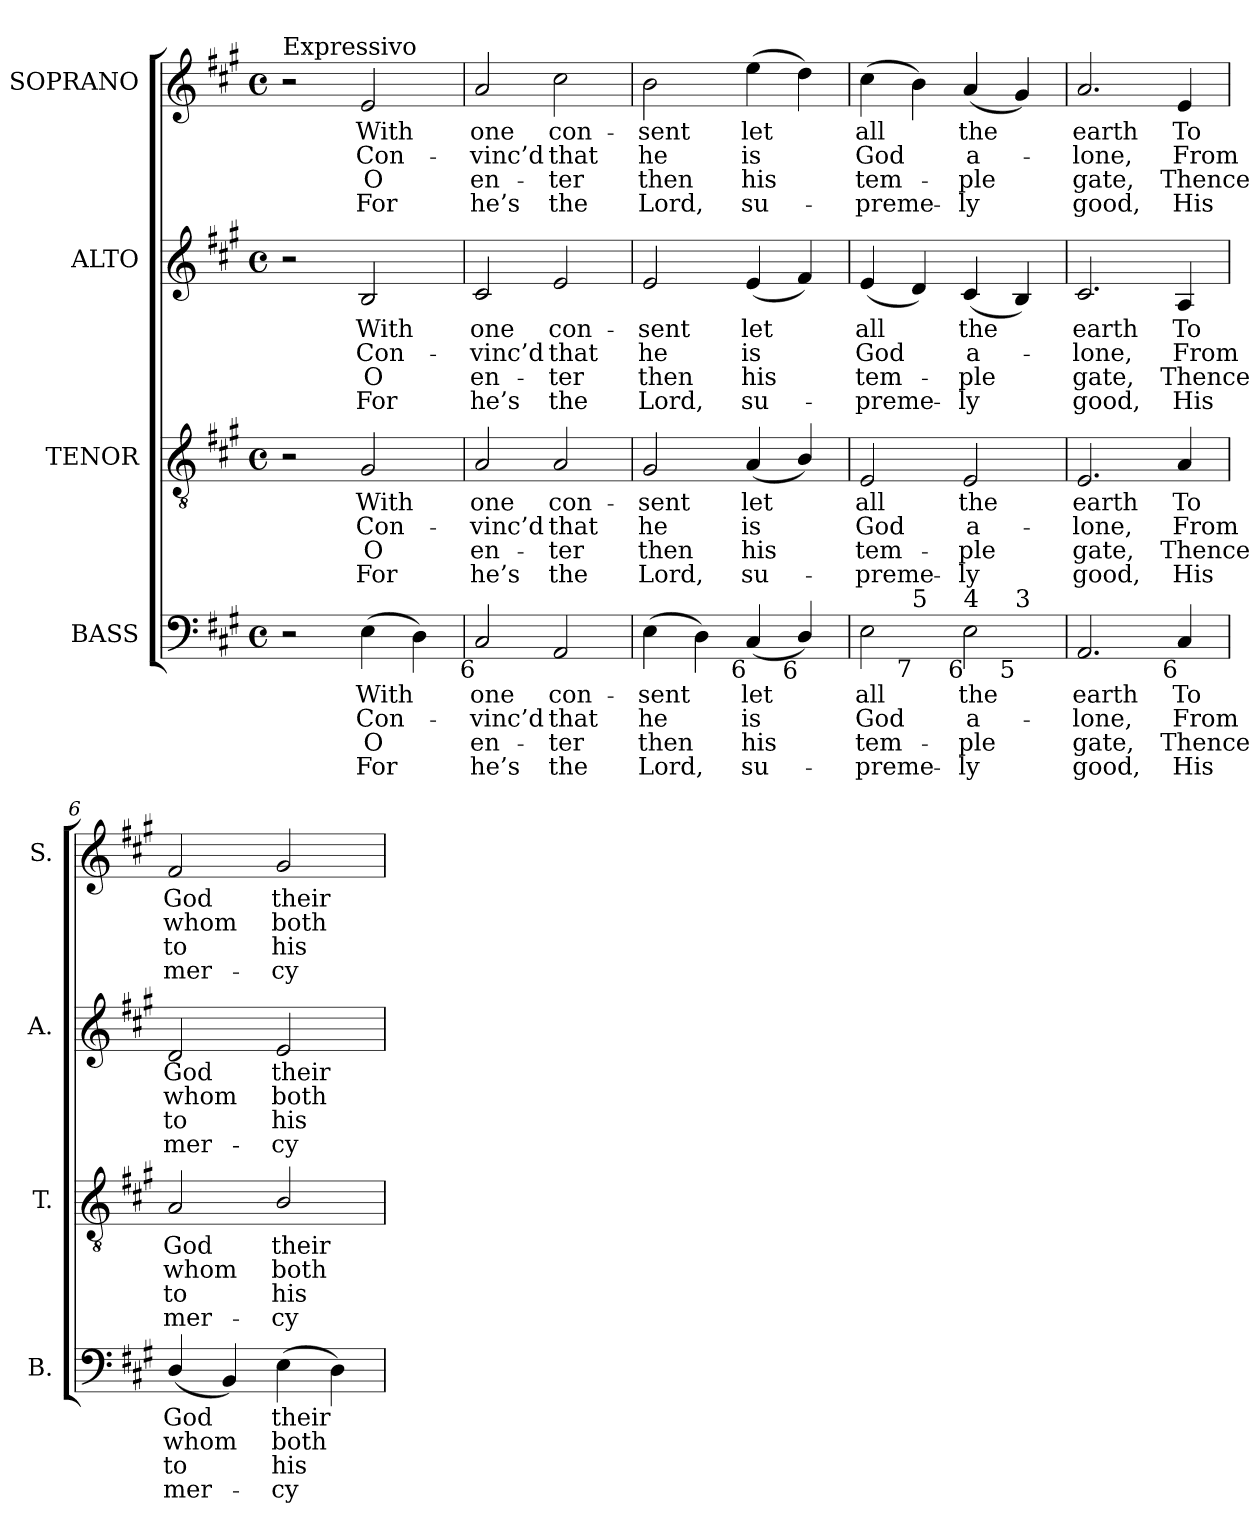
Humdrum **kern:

**kern	**text	**text	**text	**text	**kern	**text	**text	**text	**text	**kern	**text	**text	**text	**text	**kern	**text	**text	**text	**text
*part4	*part4	*part4	*part4	*part4	*part3	*part3	*part3	*part3	*part3	*part2	*part2	*part2	*part2	*part2	*part1	*part1	*part1	*part1	*part1
*staff4	*staff4	*staff4	*staff4	*staff4	*staff3	*staff3	*staff3	*staff3	*staff3	*staff2	*staff2	*staff2	*staff2	*staff2	*staff1	*staff1	*staff1	*staff1	*staff1
*I"BASS	*	*	*	*	*I"TENOR	*	*	*	*	*I"ALTO	*	*	*	*	*I"SOPRANO	*	*	*	*
*I'B.	*	*	*	*	*I'T.	*	*	*	*	*I'A.	*	*	*	*	*I'S.	*	*	*	*
!!LO:PB:g=z
*clefF4	*	*	*	*	*clefGv2	*	*	*	*	*clefG2	*	*	*	*	*clefG2	*	*	*	*
*	*	*	*	*	*ITrd7c12	*	*	*	*	*	*	*	*	*	*	*	*	*	*
*k[f#c#g#]	*	*	*	*	*k[f#c#g#]	*	*	*	*	*k[f#c#g#]	*	*	*	*	*k[f#c#g#]	*	*	*	*
*A:	*	*	*	*	*A:	*	*	*	*	*A:	*	*	*	*	*A:	*	*	*	*
*M4/4	*	*	*	*	*M4/4	*	*	*	*	*M4/4	*	*	*	*	*M4/4	*	*	*	*
*met(c)	*	*	*	*	*met(c)	*	*	*	*	*met(c)	*	*	*	*	*met(c)	*	*	*	*
=1	=1	=1	=1	=1	=1	=1	=1	=1	=1	=1	=1	=1	=1	=1	=1	=1	=1	=1	=1
!	!	!	!	!	!	!	!	!	!	!	!	!	!	!	!LO:TX:a:t=Expressivo	!	!	!	!
2r	.	.	.	.	2r	.	.	.	.	2r	.	.	.	.	2r	.	.	.	.
!	!LO:LY:b:color=#000000	!LO:LY:b:color=#000000	!LO:LY:b:color=#000000	!LO:LY:b:color=#000000	!	!	!	!	!	!	!	!	!	!	!	!	!	!	!
!	!	!	!	!	!	!LO:LY:b:color=#000000	!LO:LY:b:color=#000000	!LO:LY:b:color=#000000	!LO:LY:b:color=#000000	!	!	!	!	!	!	!	!	!	!
!	!	!	!	!	!	!	!	!	!	!	!LO:LY:b:color=#000000	!LO:LY:b:color=#000000	!LO:LY:b:color=#000000	!LO:LY:b:color=#000000	!	!	!	!	!
!	!	!	!	!	!	!	!	!	!	!	!	!	!	!	!	!LO:LY:b:color=#000000	!LO:LY:b:color=#000000	!LO:LY:b:color=#000000	!LO:LY:b:color=#000000
(4Ei\	With	Con-	O	For	2GG#i/	With	Con-	O	For	2Bi/	With	Con-	O	For	2ei/	With	Con-	O	For
4Di\)	.	.	.	.	.	.	.	.	.	.	.	.	.	.	.	.	.	.	.
=2	=2	=2	=2	=2	=2	=2	=2	=2	=2	=2	=2	=2	=2	=2	=2	=2	=2	=2	=2
!	!LO:LY:b:color=#000000	!LO:LY:b:color=#000000	!LO:LY:b:color=#000000	!LO:LY:b:color=#000000	!	!	!	!	!	!	!	!	!	!	!	!	!	!	!
!	!	!	!	!	!	!LO:LY:b:color=#000000	!LO:LY:b:color=#000000	!LO:LY:b:color=#000000	!LO:LY:b:color=#000000	!	!	!	!	!	!	!	!	!	!
!	!	!	!	!	!	!	!	!	!	!	!LO:LY:b:color=#000000	!LO:LY:b:color=#000000	!LO:LY:b:color=#000000	!LO:LY:b:color=#000000	!	!	!	!	!
!LO:TX:b:rj:t=6	!	!	!	!	!	!	!	!	!	!	!	!	!	!	!	!	!	!	!
!	!	!	!	!	!	!	!	!	!	!	!	!	!	!	!	!LO:LY:b:color=#000000	!LO:LY:b:color=#000000	!LO:LY:b:color=#000000	!LO:LY:b:color=#000000
2C#i/	one	-vinc’d	en-	-he’s	2AAi/	one	-vinc’d	en-	-he’s	2c#i/	one	-vinc’d	en-	-he’s	2ai/	one	-vinc’d	en-	-he’s
!	!LO:LY:b:color=#000000	!LO:LY:b:color=#000000	!LO:LY:b:color=#000000	!LO:LY:b:color=#000000	!	!	!	!	!	!	!	!	!	!	!	!	!	!	!
!	!	!	!	!	!	!LO:LY:b:color=#000000	!LO:LY:b:color=#000000	!LO:LY:b:color=#000000	!LO:LY:b:color=#000000	!	!	!	!	!	!	!	!	!	!
!	!	!	!	!	!	!	!	!	!	!	!LO:LY:b:color=#000000	!LO:LY:b:color=#000000	!LO:LY:b:color=#000000	!LO:LY:b:color=#000000	!	!	!	!	!
!	!	!	!	!	!	!	!	!	!	!	!	!	!	!	!	!LO:LY:b:color=#000000	!LO:LY:b:color=#000000	!LO:LY:b:color=#000000	!LO:LY:b:color=#000000
2AAi/	con-	that	ter	the	2AAi/	con-	that	ter	the	2ei/	con-	that	ter	the	2cc#i\	con-	that	ter	the
=3	=3	=3	=3	=3	=3	=3	=3	=3	=3	=3	=3	=3	=3	=3	=3	=3	=3	=3	=3
!	!LO:LY:b:color=#000000	!LO:LY:b:color=#000000	!LO:LY:b:color=#000000	!LO:LY:b:color=#000000	!	!	!	!	!	!	!	!	!	!	!	!	!	!	!
!	!	!	!	!	!	!LO:LY:b:color=#000000	!LO:LY:b:color=#000000	!LO:LY:b:color=#000000	!LO:LY:b:color=#000000	!	!	!	!	!	!	!	!	!	!
!	!	!	!	!	!	!	!	!	!	!	!LO:LY:b:color=#000000	!LO:LY:b:color=#000000	!LO:LY:b:color=#000000	!LO:LY:b:color=#000000	!	!	!	!	!
!	!	!	!	!	!	!	!	!	!	!	!	!	!	!	!	!LO:LY:b:color=#000000	!LO:LY:b:color=#000000	!LO:LY:b:color=#000000	!LO:LY:b:color=#000000
(4Ei\	-sent	he	then	Lord,	2GG#i/	-sent	he	then	Lord,	2ei/	-sent	he	then	Lord,	2bi\	-sent	he	then	Lord,
4Di\)	.	.	.	.	.	.	.	.	.	.	.	.	.	.	.	.	.	.	.
!	!LO:LY:b:color=#000000	!LO:LY:b:color=#000000	!LO:LY:b:color=#000000	!LO:LY:b:color=#000000	!	!	!	!	!	!	!	!	!	!	!	!	!	!	!
!	!	!	!	!	!	!LO:LY:b:color=#000000	!LO:LY:b:color=#000000	!LO:LY:b:color=#000000	!LO:LY:b:color=#000000	!	!	!	!	!	!	!	!	!	!
!	!	!	!	!	!	!	!	!	!	!	!LO:LY:b:color=#000000	!LO:LY:b:color=#000000	!LO:LY:b:color=#000000	!LO:LY:b:color=#000000	!	!	!	!	!
!LO:TX:b:rj:t=6	!	!	!	!	!	!	!	!	!	!	!	!	!	!	!	!	!	!	!
!	!	!	!	!	!	!	!	!	!	!	!	!	!	!	!	!LO:LY:b:color=#000000	!LO:LY:b:color=#000000	!LO:LY:b:color=#000000	!LO:LY:b:color=#000000
(4C#i/	let	is	his	su-	(4AAi/	let	is	his	su-	(4ei/	let	is	his	su-	(4eei\	let	is	his	su-
!LO:TX:b:rj:t=6	!	!	!	!	!	!	!	!	!	!	!	!	!	!	!	!	!	!	!
4Di/)	.	.	.	.	4BBi/)	.	.	.	.	4f#i/)	.	.	.	.	4ddi\)	.	.	.	.
=4	=4	=4	=4	=4	=4	=4	=4	=4	=4	=4	=4	=4	=4	=4	=4	=4	=4	=4	=4
!	!LO:LY:b:color=#000000	!LO:LY:b:color=#000000	!LO:LY:b:color=#000000	!LO:LY:b:color=#000000	!	!	!	!	!	!	!	!	!	!	!	!	!	!	!
!	!	!	!	!	!	!LO:LY:b:color=#000000	!LO:LY:b:color=#000000	!LO:LY:b:color=#000000	!LO:LY:b:color=#000000	!	!	!	!	!	!	!	!	!	!
!	!	!	!	!	!	!	!	!	!	!	!LO:LY:b:color=#000000	!LO:LY:b:color=#000000	!LO:LY:b:color=#000000	!LO:LY:b:color=#000000	!	!	!	!	!
!LO:TX:b:rj:t=8	!	!	!	!	!	!	!	!	!	!	!	!	!	!	!	!	!	!	!
!LO:TX:t=6	!	!	!	!	!	!	!	!	!	!	!	!	!	!	!	!	!	!	!
!	!	!	!	!	!	!	!	!	!	!	!	!	!	!	!	!LO:LY:b:color=#000000	!LO:LY:b:color=#000000	!LO:LY:b:color=#000000	!LO:LY:b:color=#000000
*^	*	*	*	*	*	*	*	*	*	*	*	*	*	*	*	*	*	*	*
*	*^	*	*	*	*	*	*	*	*	*	*	*	*	*	*	*	*	*	*	*
2Ei\	4ryy	2.ryy	all	God	-tem-	-preme-	2EEi/	all	God	-tem-	-preme-	(4ei/	all	God	-tem-	-preme-	(4cc#i\	all	God	-tem-	-preme-
!	!LO:TX:b:rj:t=7	!	!	!	!	!	!	!	!	!	!	!	!	!	!	!	!	!	!	!	!
!	!LO:TX:t=5	!	!	!	!	!	!	!	!	!	!	!	!	!	!	!	!	!	!	!	!
.	2.ryy	.	.	.	.	.	.	.	.	.	.	4di/)	.	.	.	.	4bi\)	.	.	.	.
!	!	!	!LO:LY:b:color=#000000	!LO:LY:b:color=#000000	!LO:LY:b:color=#000000	!LO:LY:b:color=#000000	!	!	!	!	!	!	!	!	!	!	!	!	!	!	!
!	!	!	!	!	!	!	!	!LO:LY:b:color=#000000	!LO:LY:b:color=#000000	!LO:LY:b:color=#000000	!LO:LY:b:color=#000000	!	!	!	!	!	!	!	!	!	!
!	!	!	!	!	!	!	!	!	!	!	!	!	!LO:LY:b:color=#000000	!LO:LY:b:color=#000000	!LO:LY:b:color=#000000	!LO:LY:b:color=#000000	!	!	!	!	!
!LO:TX:b:rj:t=6	!	!	!	!	!	!	!	!	!	!	!	!	!	!	!	!	!	!	!	!	!
!LO:TX:t=4	!	!	!	!	!	!	!	!	!	!	!	!	!	!	!	!	!	!	!	!	!
!	!	!	!	!	!	!	!	!	!	!	!	!	!	!	!	!	!	!LO:LY:b:color=#000000	!LO:LY:b:color=#000000	!LO:LY:b:color=#000000	!LO:LY:b:color=#000000
2Ei\	.	.	the	a-	-ple	ly	2EEi/	the	a-	-ple	ly	(4c#i/	the	a-	-ple	ly	(4ai/	the	a-	-ple	ly
!	!	!LO:TX:b:rj:t=5	!	!	!	!	!	!	!	!	!	!	!	!	!	!	!	!	!	!	!
!	!	!LO:TX:t=3	!	!	!	!	!	!	!	!	!	!	!	!	!	!	!	!	!	!	!
.	.	4ryy	.	.	.	.	.	.	.	.	.	4Bi/)	.	.	.	.	4g#i/)	.	.	.	.
*v	*v	*v	*	*	*	*	*	*	*	*	*	*	*	*	*	*	*	*	*	*	*
=5	=5	=5	=5	=5	=5	=5	=5	=5	=5	=5	=5	=5	=5	=5	=5	=5	=5	=5	=5
*^	*	*	*	*	*	*	*	*	*	*	*	*	*	*	*	*	*	*	*
*	*^	*	*	*	*	*	*	*	*	*	*	*	*	*	*	*	*	*	*	*
!	!	!	!LO:LY:b:color=#000000	!LO:LY:b:color=#000000	!LO:LY:b:color=#000000	!LO:LY:b:color=#000000	!	!	!	!	!	!	!	!	!	!	!	!	!	!	!
*v	*v	*v	*	*	*	*	*	*	*	*	*	*	*	*	*	*	*	*	*	*	*
*^	*	*	*	*	*	*	*	*	*	*	*	*	*	*	*	*	*	*	*
*	*^	*	*	*	*	*	*	*	*	*	*	*	*	*	*	*	*	*	*	*
!	!	!	!	!	!	!	!	!LO:LY:b:color=#000000	!LO:LY:b:color=#000000	!LO:LY:b:color=#000000	!LO:LY:b:color=#000000	!	!	!	!	!	!	!	!	!	!
*v	*v	*v	*	*	*	*	*	*	*	*	*	*	*	*	*	*	*	*	*	*	*
*^	*	*	*	*	*	*	*	*	*	*	*	*	*	*	*	*	*	*	*
*	*^	*	*	*	*	*	*	*	*	*	*	*	*	*	*	*	*	*	*	*
!	!	!	!	!	!	!	!	!	!	!	!	!	!LO:LY:b:color=#000000	!LO:LY:b:color=#000000	!LO:LY:b:color=#000000	!LO:LY:b:color=#000000	!	!	!	!	!
*v	*v	*v	*	*	*	*	*	*	*	*	*	*	*	*	*	*	*	*	*	*	*
*^	*	*	*	*	*	*	*	*	*	*	*	*	*	*	*	*	*	*	*
*	*^	*	*	*	*	*	*	*	*	*	*	*	*	*	*	*	*	*	*	*
!	!	!	!	!	!	!	!	!	!	!	!	!	!	!	!	!	!	!LO:LY:b:color=#000000	!LO:LY:b:color=#000000	!LO:LY:b:color=#000000	!LO:LY:b:color=#000000
*v	*v	*v	*	*	*	*	*	*	*	*	*	*	*	*	*	*	*	*	*	*	*
2.AAi/	earth	-lone,	gate,	good,	2.EEi/	earth	-lone,	gate,	good,	2.c#i/	earth	-lone,	gate,	good,	2.ai/	earth	-lone,	gate,	good,
!	!LO:LY:b:color=#000000	!LO:LY:b:color=#000000	!LO:LY:b:color=#000000	!LO:LY:b:color=#000000	!	!	!	!	!	!	!	!	!	!	!	!	!	!	!
!	!	!	!	!	!	!LO:LY:b:color=#000000	!LO:LY:b:color=#000000	!LO:LY:b:color=#000000	!LO:LY:b:color=#000000	!	!	!	!	!	!	!	!	!	!
!	!	!	!	!	!	!	!	!	!	!	!LO:LY:b:color=#000000	!LO:LY:b:color=#000000	!LO:LY:b:color=#000000	!LO:LY:b:color=#000000	!	!	!	!	!
!LO:TX:b:rj:t=6	!	!	!	!	!	!	!	!	!	!	!	!	!	!	!	!	!	!	!
!	!	!	!	!	!	!	!	!	!	!	!	!	!	!	!	!LO:LY:b:color=#000000	!LO:LY:b:color=#000000	!LO:LY:b:color=#000000	!LO:LY:b:color=#000000
4C#i/	To	From	Thence	His	4AAi/	To	From	Thence	His	4Ai/	To	From	Thence	His	4ei/	To	From	Thence	His
=6	=6	=6	=6	=6	=6	=6	=6	=6	=6	=6	=6	=6	=6	=6	=6	=6	=6	=6	=6
!	!LO:LY:b:color=#000000	!LO:LY:b:color=#000000	!LO:LY:b:color=#000000	!LO:LY:b:color=#000000	!	!	!	!	!	!	!	!	!	!	!	!	!	!	!
!	!	!	!	!	!	!LO:LY:b:color=#000000	!LO:LY:b:color=#000000	!LO:LY:b:color=#000000	!LO:LY:b:color=#000000	!	!	!	!	!	!	!	!	!	!
!	!	!	!	!	!	!	!	!	!	!	!LO:LY:b:color=#000000	!LO:LY:b:color=#000000	!LO:LY:b:color=#000000	!LO:LY:b:color=#000000	!	!	!	!	!
!	!	!	!	!	!	!	!	!	!	!	!	!	!	!	!	!LO:LY:b:color=#000000	!LO:LY:b:color=#000000	!LO:LY:b:color=#000000	!LO:LY:b:color=#000000
(4Di/	God	whom	to	mer-	2AAi/	God	whom	to	mer-	2di/	God	whom	to	mer-	2f#i/	God	whom	to	mer-
4BBi/)	.	.	.	.	.	.	.	.	.	.	.	.	.	.	.	.	.	.	.
!	!LO:LY:b:color=#000000	!LO:LY:b:color=#000000	!LO:LY:b:color=#000000	!LO:LY:b:color=#000000	!	!	!	!	!	!	!	!	!	!	!	!	!	!	!
!	!	!	!	!	!	!LO:LY:b:color=#000000	!LO:LY:b:color=#000000	!LO:LY:b:color=#000000	!LO:LY:b:color=#000000	!	!	!	!	!	!	!	!	!	!
!	!	!	!	!	!	!	!	!	!	!	!LO:LY:b:color=#000000	!LO:LY:b:color=#000000	!LO:LY:b:color=#000000	!LO:LY:b:color=#000000	!	!	!	!	!
!	!	!	!	!	!	!	!	!	!	!	!	!	!	!	!	!LO:LY:b:color=#000000	!LO:LY:b:color=#000000	!LO:LY:b:color=#000000	!LO:LY:b:color=#000000
(4Ei\	their	both	-his	cy	2BBi/	their	both	-his	cy	2ei/	their	both	-his	cy	2g#i/	their	both	-his	cy
4Di\)	.	.	.	.	.	.	.	.	.	.	.	.	.	.	.	.	.	.	.
=	=	=	=	=	=	=	=	=	=	=	=	=	=	=	=	=	=	=	=
*-	*-	*-	*-	*-	*-	*-	*-	*-	*-	*-	*-	*-	*-	*-	*-	*-	*-	*-	*-
